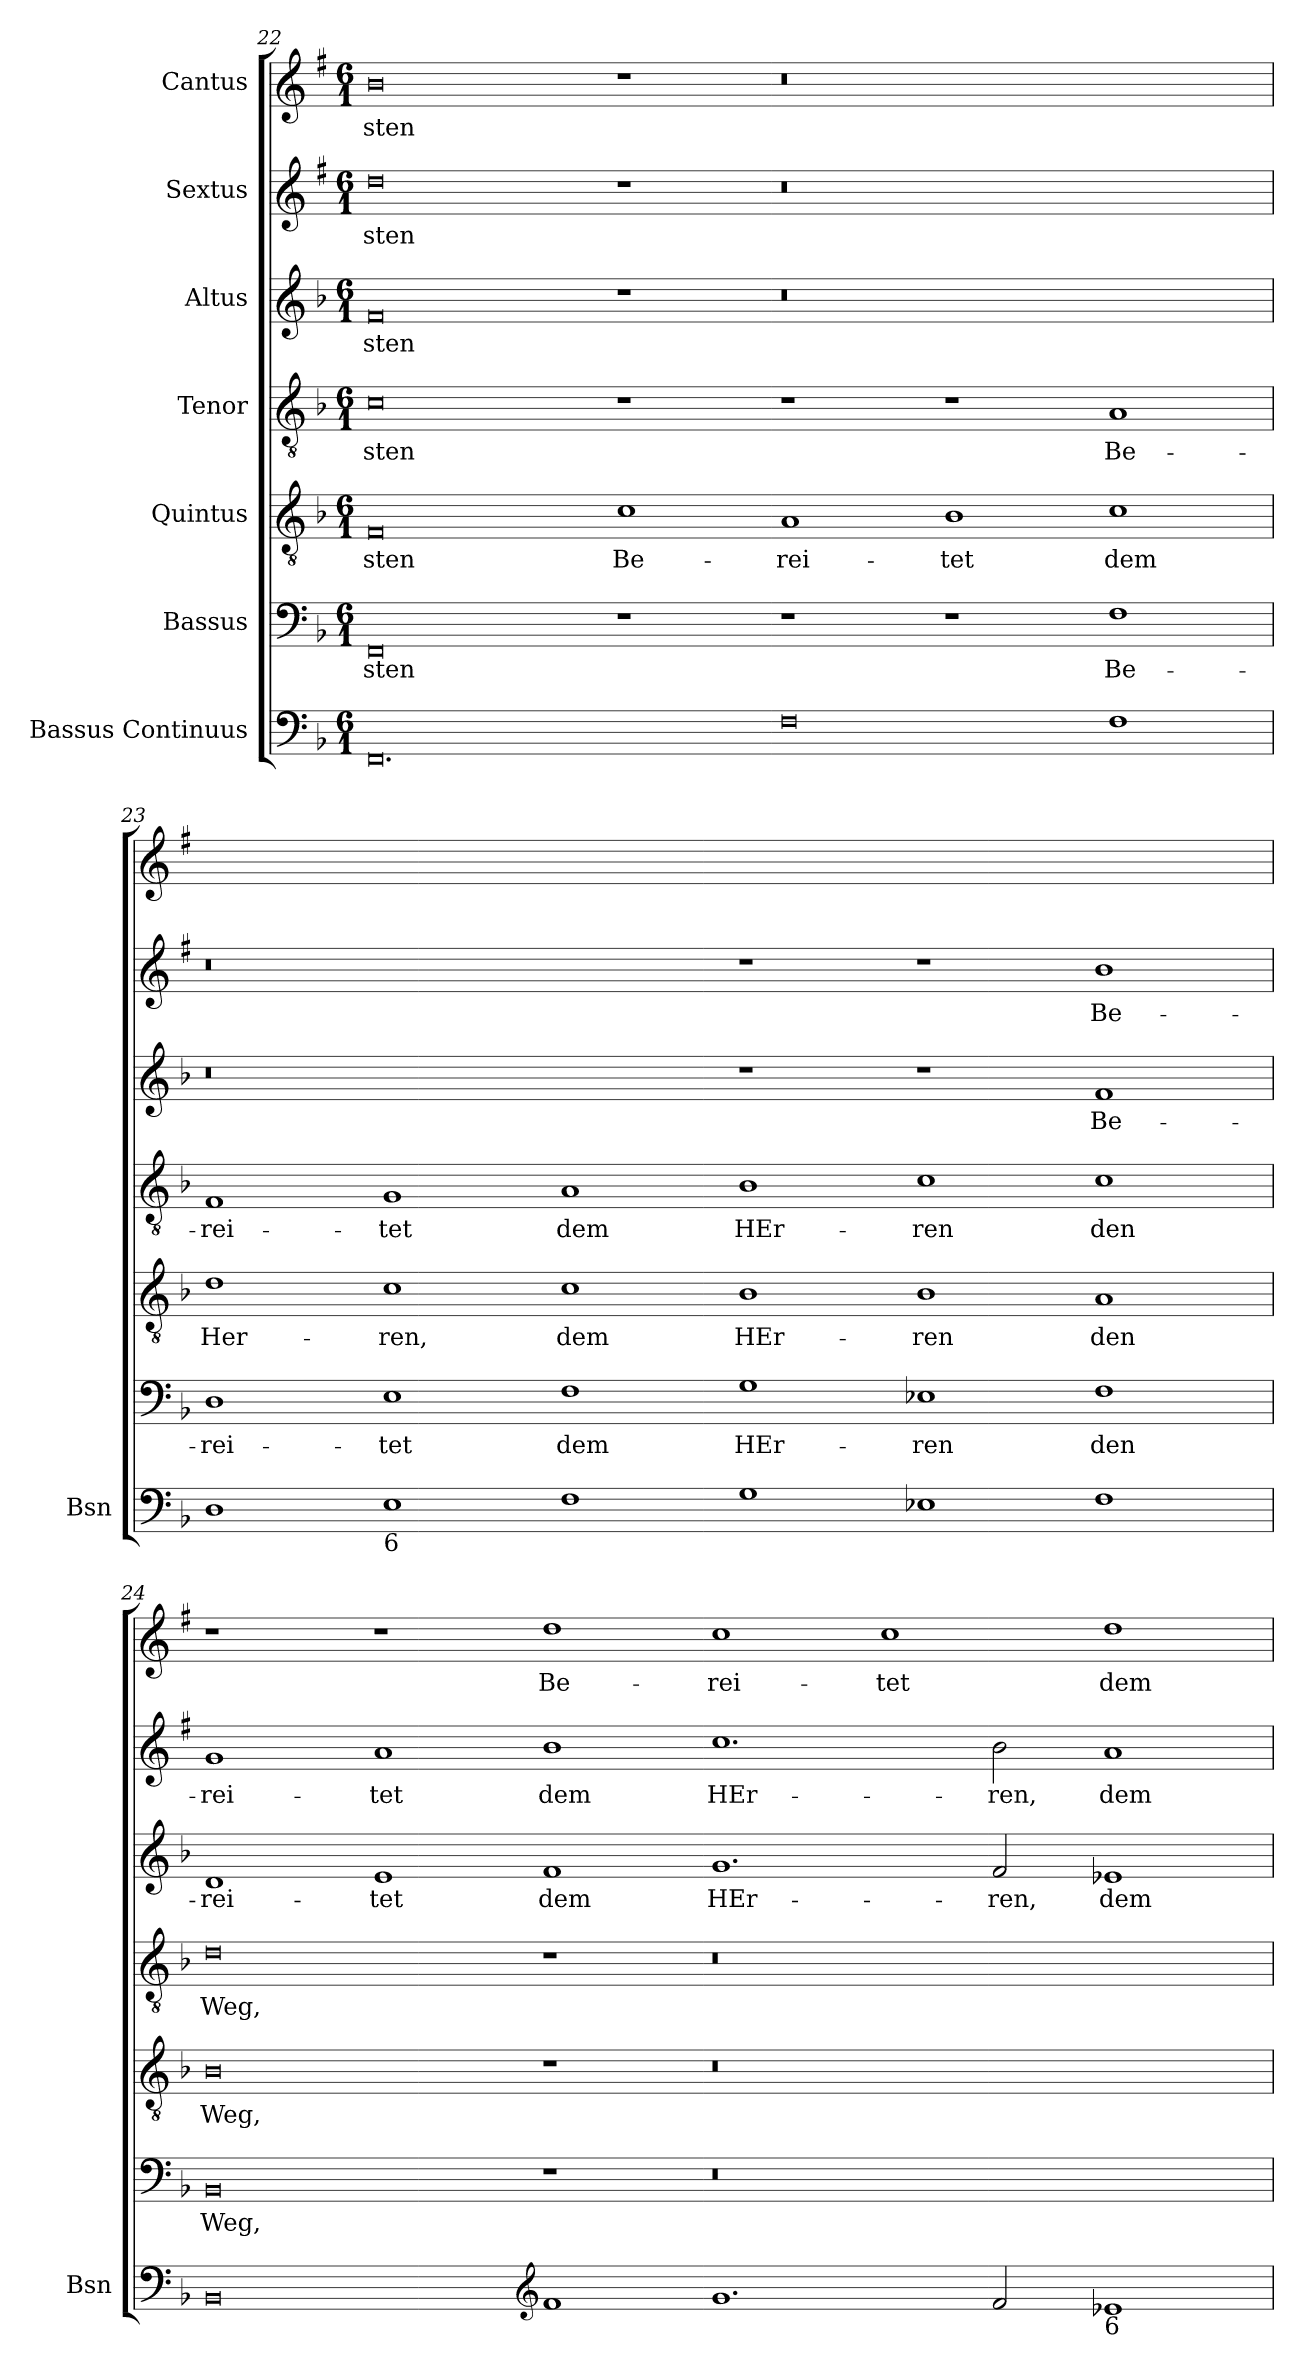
**kern	**kern	**text	**kern	**text	**kern	**text	**kern	**text	**kern	**text	**kern	**text
*part7	*part6	*part6	*part5	*part5	*part4	*part4	*part3	*part3	*part2	*part2	*part1	*part1
*staff7	*staff6	*staff6	*staff5	*staff5	*staff4	*staff4	*staff3	*staff3	*staff2	*staff2	*staff1	*staff1
*I"Bassus Continuus	*I"Bassus	*	*I"Quintus	*	*I"Tenor	*	*I"Altus	*	*I"Sextus	*	*I"Cantus	*
*I'Bsn	*	*	*	*	*	*	*	*	*	*	*	*
!!LO:LB:g=z
*clefF4	*clefF4	*	*clefGv2	*	*clefGv2	*	*clefG2	*	*clefG2	*	*clefG2	*
*	*	*	*	*	*	*	*	*	*ITrd1c2	*	*ITrd1c2	*
*k[b-]	*k[b-]	*	*k[b-]	*	*k[b-]	*	*k[b-]	*	*k[b-]	*	*k[b-]	*
*F:	*F:	*	*F:	*	*F:	*	*F:	*	*F:	*	*F:	*
*M6/1	*M6/1	*	*M6/1	*	*M6/1	*	*M6/1	*	*M6/1	*	*M6/1	*
=22	=22	=22	=22	=22	=22	=22	=22	=22	=22	=22	=22	=22
!	!	!LO:LY:b	!	!LO:LY:b	!	!LO:LY:b	!	!LO:LY:b	!	!LO:LY:b	!	!LO:LY:b
0.FF	0FF	-sten	0F	sten	0c	sten	0f	sten	0cc	sten	0a	sten
!	!	!	!	!LO:LY:b	!	!	!	!	!	!	!	!
.	1r	.	1c	Be-	1r	.	1r	.	1r	.	1r	.
!	!	!	!	!LO:LY:b	!	!	!	!	!	!	!	!
0F	1r	.	1A	-rei-	1r	.	0.r	.	0.r	.	0.r	.
!	!	!	!	!LO:LY:b	!	!	!	!	!	!	!	!
.	1r	.	1B-	-tet	1r	.	.	.	.	.	.	.
!	!	!LO:LY:b	!	!LO:LY:b	!	!LO:LY:b	!	!	!	!	!	!
1F	1F	Be-	1c	dem	1A	Be-	.	.	.	.	.	.
=23	=23	=23	=23	=23	=23	=23	=23	=23	=23	=23	=23	=23
!	!	!LO:LY:b	!	!LO:LY:b	!	!LO:LY:b	!	!	!	!	!	!
1D	1D	-rei-	1d	Her-	1F	-rei-	0.r	.	0.r	.	00.ryy	.
!LO:TX:b:t=6	!	!	!	!	!	!	!	!	!	!	!	!
!	!	!LO:LY:b	!	!LO:LY:b	!	!LO:LY:b	!	!	!	!	!	!
1E	1E	-tet	1c	-ren,	1G	-tet	.	.	.	.	.	.
!	!	!LO:LY:b	!	!LO:LY:b	!	!LO:LY:b	!	!	!	!	!	!
1F	1F	dem	1c	dem	1A	dem	.	.	.	.	.	.
!	!	!LO:LY:b	!	!LO:LY:b	!	!LO:LY:b	!	!	!	!	!	!
1G	1G	HEr-	1B-	HEr-	1B-	HEr-	1r	.	1r	.	.	.
!	!	!LO:LY:b	!	!LO:LY:b	!	!LO:LY:b	!	!	!	!	!	!
1E-X	1E-X	-ren	1B-	-ren	1c	-ren	1r	.	1r	.	.	.
!	!	!LO:LY:b	!	!LO:LY:b	!	!LO:LY:b	!	!LO:LY:b	!	!LO:LY:b	!	!
1F	1F	den	1A	den	1c	den	1f	Be-	1a	Be-	.	.
=24	=24	=24	=24	=24	=24	=24	=24	=24	=24	=24	=24	=24
!	!	!LO:LY:b	!	!LO:LY:b	!	!LO:LY:b	!	!LO:LY:b	!	!LO:LY:b	!	!
0BB-	0BB-	Weg,	0B-	Weg,	0d	Weg,	1d	-rei-	1f	-rei-	1r	.
!	!	!	!	!	!	!	!	!LO:LY:b	!	!LO:LY:b	!	!
.	.	.	.	.	.	.	1e	-tet	1g	-tet	1r	.
*clefG2	*	*	*	*	*	*	*	*	*	*	*	*
!	!	!	!	!	!	!	!	!LO:LY:b	!	!LO:LY:b	!	!LO:LY:b
1f	1r	.	1r	.	1r	.	1f	dem	1a	dem	1cc	Be-
!	!	!	!	!	!	!	!	!LO:LY:b	!	!LO:LY:b	!	!LO:LY:b
1.g	0.r	.	0.r	.	0.r	.	1.g	HEr-	1.b-	HEr-	1b-	-rei-
!	!	!	!	!	!	!	!	!	!	!	!	!LO:LY:b
.	.	.	.	.	.	.	.	.	.	.	1b-	-tet
!	!	!	!	!	!	!	!	!LO:LY:b	!	!LO:LY:b	!	!
2f	.	.	.	.	.	.	2f	-ren,	2a	-ren,	.	.
!LO:TX:b:t=6	!	!	!	!	!	!	!	!	!	!	!	!
!	!	!	!	!	!	!	!	!LO:LY:b	!	!LO:LY:b	!	!LO:LY:b
1e-X	.	.	.	.	.	.	1e-X	dem	1g	dem	1cc	dem
=	=	=	=	=	=	=	=	=	=	=	=	=
*-	*-	*-	*-	*-	*-	*-	*-	*-	*-	*-	*-	*-
